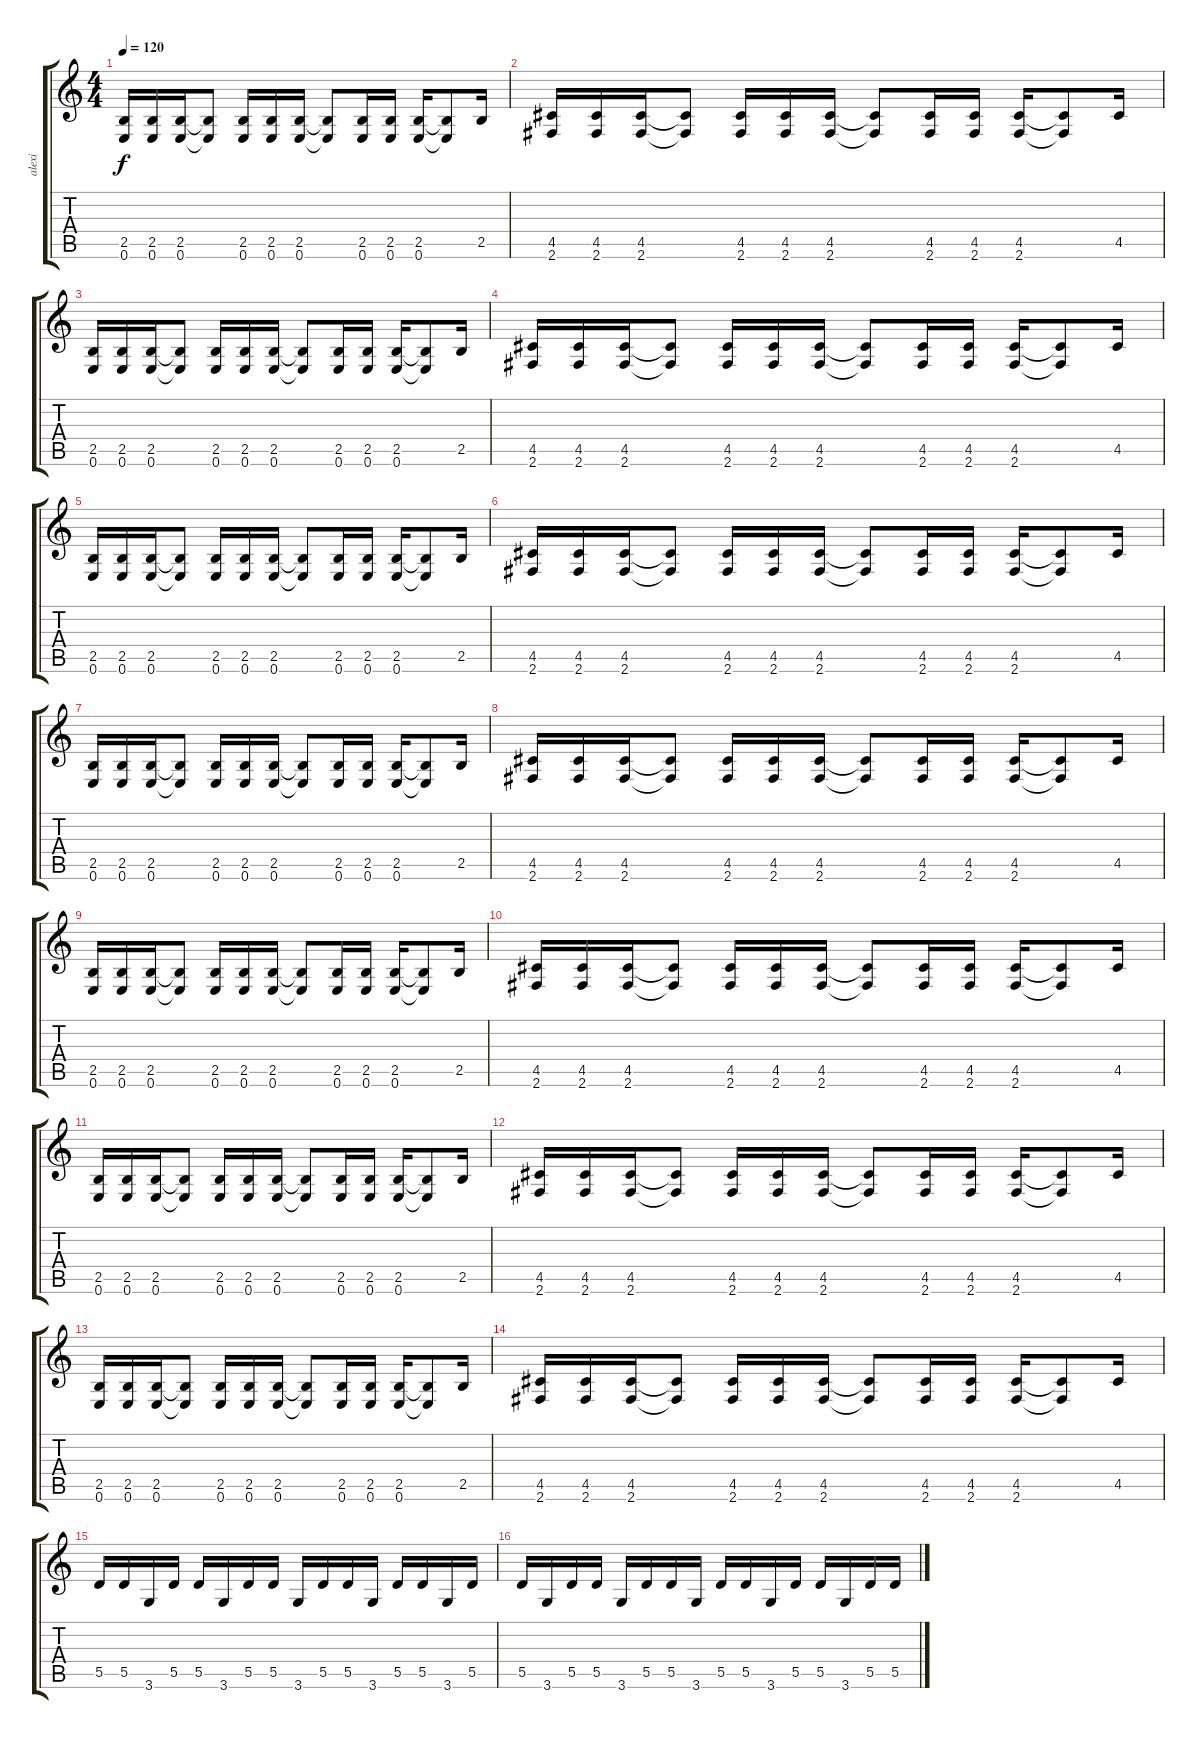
\track ("alexi" "alexi") {instrument distortionguitar}
\staff {score tabs}
\tuning (E4 B3 G3 D3 A2 E2) {hide}
\ts (4 4)
\tempo 120
\clef g2
\ks c
(2.5 0.6).16{dy f} (2.5 0.6).16 (2.5 0.6).16 (2.5{t} 0.6{t}).8 (2.5 0.6).16 (2.5 0.6).16 (2.5 0.6).16 (2.5{t} 0.6{t}).8 (2.5 0.6).16 (2.5 0.6).16 (2.5 0.6).16 (2.5{t} 0.6{t}).8 2.5.16 |
(4.5 2.6).16 (4.5 2.6).16 (4.5 2.6).16 (4.5{t} 2.6{t}).8 (4.5 2.6).16 (4.5 2.6).16 (4.5 2.6).16 (4.5{t} 2.6{t}).8 (4.5 2.6).16 (4.5 2.6).16 (4.5 2.6).16 (4.5{t} 2.6{t}).8 4.5.16 |
(2.5 0.6).16 (2.5 0.6).16 (2.5 0.6).16 (2.5{t} 0.6{t}).8 (2.5 0.6).16 (2.5 0.6).16 (2.5 0.6).16 (2.5{t} 0.6{t}).8 (2.5 0.6).16 (2.5 0.6).16 (2.5 0.6).16 (2.5{t} 0.6{t}).8 2.5.16 |
(4.5 2.6).16 (4.5 2.6).16 (4.5 2.6).16 (4.5{t} 2.6{t}).8 (4.5 2.6).16 (4.5 2.6).16 (4.5 2.6).16 (4.5{t} 2.6{t}).8 (4.5 2.6).16 (4.5 2.6).16 (4.5 2.6).16 (4.5{t} 2.6{t}).8 4.5.16 |
(2.5 0.6).16 (2.5 0.6).16 (2.5 0.6).16 (2.5{t} 0.6{t}).8 (2.5 0.6).16 (2.5 0.6).16 (2.5 0.6).16 (2.5{t} 0.6{t}).8 (2.5 0.6).16 (2.5 0.6).16 (2.5 0.6).16 (2.5{t} 0.6{t}).8 2.5.16 |
(4.5 2.6).16 (4.5 2.6).16 (4.5 2.6).16 (4.5{t} 2.6{t}).8 (4.5 2.6).16 (4.5 2.6).16 (4.5 2.6).16 (4.5{t} 2.6{t}).8 (4.5 2.6).16 (4.5 2.6).16 (4.5 2.6).16 (4.5{t} 2.6{t}).8 4.5.16 |
(2.5 0.6).16 (2.5 0.6).16 (2.5 0.6).16 (2.5{t} 0.6{t}).8 (2.5 0.6).16 (2.5 0.6).16 (2.5 0.6).16 (2.5{t} 0.6{t}).8 (2.5 0.6).16 (2.5 0.6).16 (2.5 0.6).16 (2.5{t} 0.6{t}).8 2.5.16 |
(4.5 2.6).16 (4.5 2.6).16 (4.5 2.6).16 (4.5{t} 2.6{t}).8 (4.5 2.6).16 (4.5 2.6).16 (4.5 2.6).16 (4.5{t} 2.6{t}).8 (4.5 2.6).16 (4.5 2.6).16 (4.5 2.6).16 (4.5{t} 2.6{t}).8 4.5.16 |
(2.5 0.6).16 (2.5 0.6).16 (2.5 0.6).16 (2.5{t} 0.6{t}).8 (2.5 0.6).16 (2.5 0.6).16 (2.5 0.6).16 (2.5{t} 0.6{t}).8 (2.5 0.6).16 (2.5 0.6).16 (2.5 0.6).16 (2.5{t} 0.6{t}).8 2.5.16 |
(4.5 2.6).16 (4.5 2.6).16 (4.5 2.6).16 (4.5{t} 2.6{t}).8 (4.5 2.6).16 (4.5 2.6).16 (4.5 2.6).16 (4.5{t} 2.6{t}).8 (4.5 2.6).16 (4.5 2.6).16 (4.5 2.6).16 (4.5{t} 2.6{t}).8 4.5.16 |
(2.5 0.6).16 (2.5 0.6).16 (2.5 0.6).16 (2.5{t} 0.6{t}).8 (2.5 0.6).16 (2.5 0.6).16 (2.5 0.6).16 (2.5{t} 0.6{t}).8 (2.5 0.6).16 (2.5 0.6).16 (2.5 0.6).16 (2.5{t} 0.6{t}).8 2.5.16 |
(4.5 2.6).16 (4.5 2.6).16 (4.5 2.6).16 (4.5{t} 2.6{t}).8 (4.5 2.6).16 (4.5 2.6).16 (4.5 2.6).16 (4.5{t} 2.6{t}).8 (4.5 2.6).16 (4.5 2.6).16 (4.5 2.6).16 (4.5{t} 2.6{t}).8 4.5.16 |
(2.5 0.6).16 (2.5 0.6).16 (2.5 0.6).16 (2.5{t} 0.6{t}).8 (2.5 0.6).16 (2.5 0.6).16 (2.5 0.6).16 (2.5{t} 0.6{t}).8 (2.5 0.6).16 (2.5 0.6).16 (2.5 0.6).16 (2.5{t} 0.6{t}).8 2.5.16 |
(4.5 2.6).16 (4.5 2.6).16 (4.5 2.6).16 (4.5{t} 2.6{t}).8 (4.5 2.6).16 (4.5 2.6).16 (4.5 2.6).16 (4.5{t} 2.6{t}).8 (4.5 2.6).16 (4.5 2.6).16 (4.5 2.6).16 (4.5{t} 2.6{t}).8 4.5.16 |
5.5.16{volume 13} 5.5.16 3.6.16 5.5.16 5.5.16 3.6.16 5.5.16 5.5.16 3.6.16 5.5.16 5.5.16 3.6.16 5.5.16 5.5.16 3.6.16 5.5.16 |
5.5.16 3.6.16 5.5.16 5.5.16 3.6.16 5.5.16 5.5.16 3.6.16 5.5.16 5.5.16 3.6.16 5.5.16 5.5.16 3.6.16 5.5.16 5.5.16
